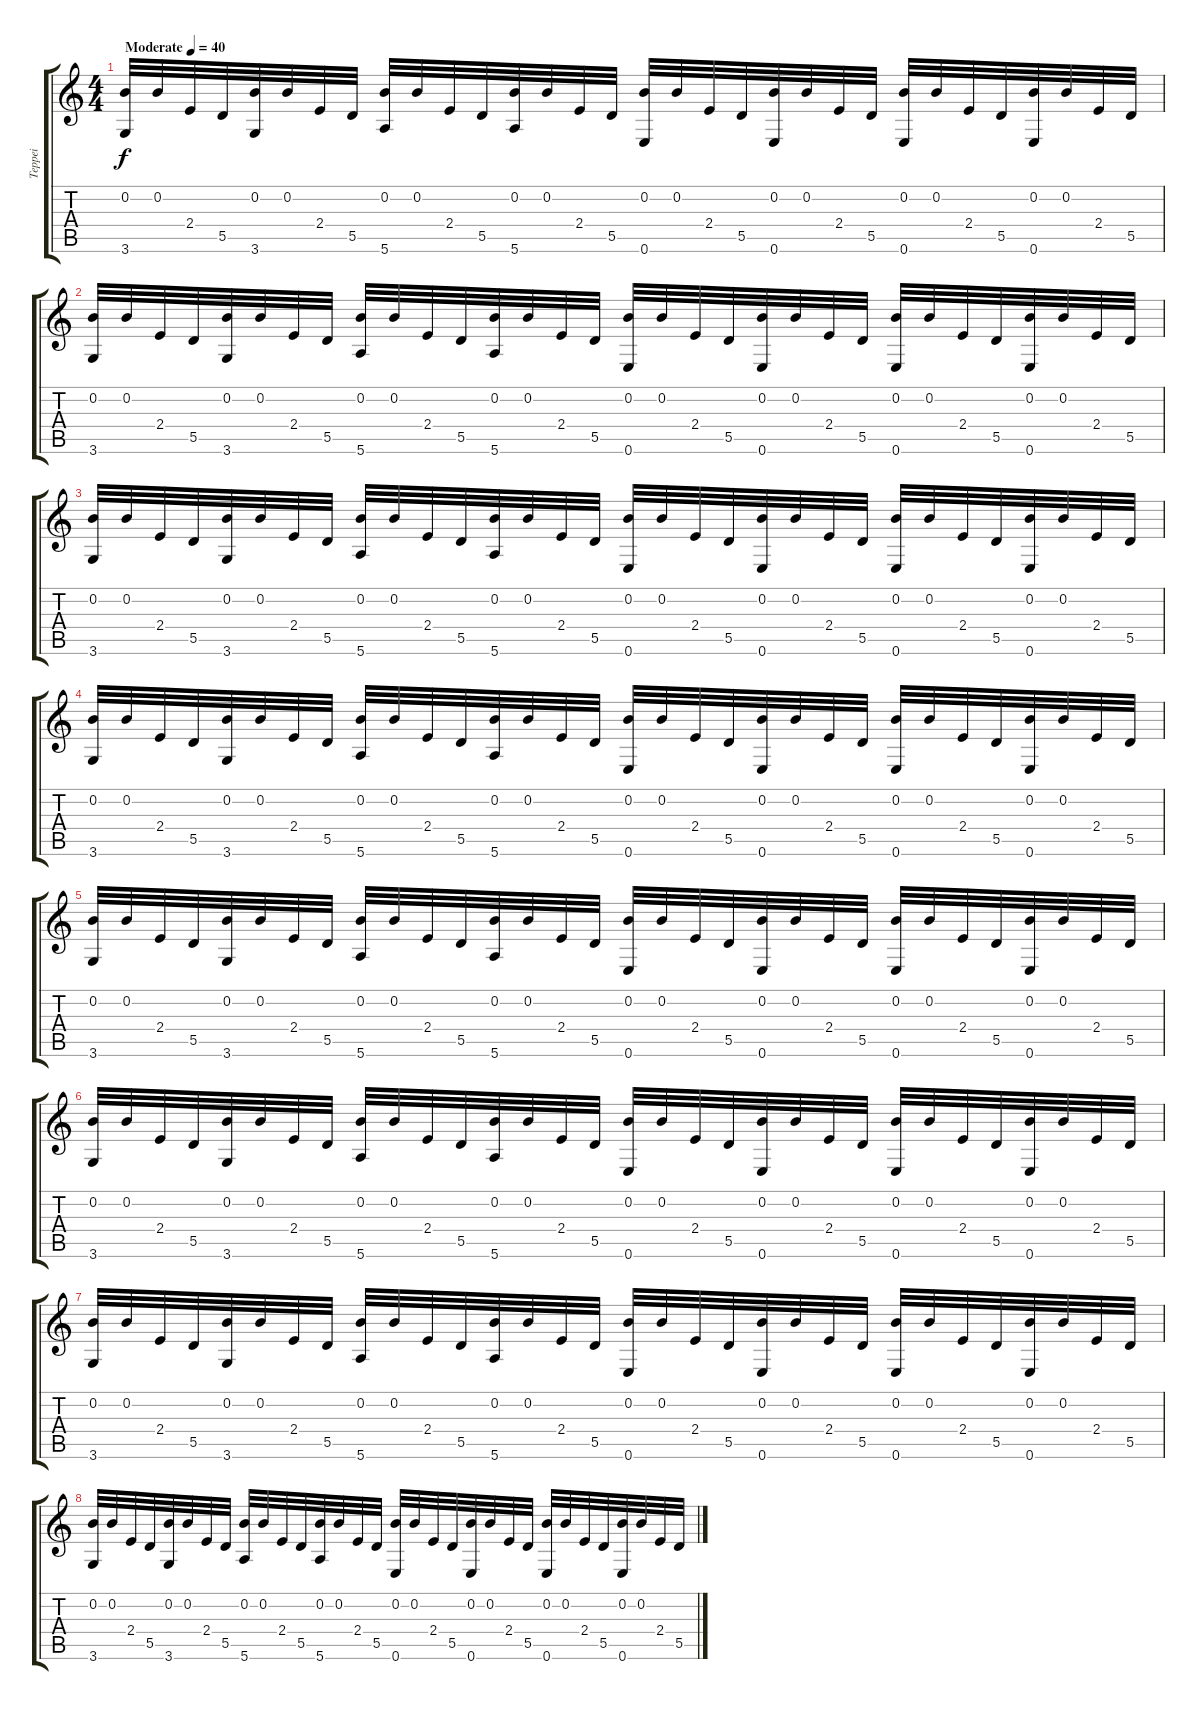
\track ("Teppei" "Teppei") {instrument acousticguitarnylon}
\staff {score tabs}
\tuning (E4 B3 G3 D3 A2 E2) {hide}
\ts (4 4)
\tempo (40 "Moderate")
\clef g2
\ks c
(0.2 3.6).32{dy f instrument acousticguitarnylon} 0.2.32 2.4.32 5.5.32 (0.2 3.6).32 0.2.32 2.4.32 5.5.32 (0.2 5.6).32 0.2.32 2.4.32 5.5.32 (0.2 5.6).32 0.2.32 2.4.32 5.5.32 (0.2 0.6).32 0.2.32 2.4.32 5.5.32 (0.2 0.6).32 0.2.32 2.4.32 5.5.32 (0.2 0.6).32 0.2.32 2.4.32 5.5.32 (0.2 0.6).32 0.2.32 2.4.32 5.5.32 |
(0.2 3.6).32 0.2.32 2.4.32 5.5.32 (0.2 3.6).32 0.2.32 2.4.32 5.5.32 (0.2 5.6).32 0.2.32 2.4.32 5.5.32 (0.2 5.6).32 0.2.32 2.4.32 5.5.32 (0.2 0.6).32 0.2.32 2.4.32 5.5.32 (0.2 0.6).32 0.2.32 2.4.32 5.5.32 (0.2 0.6).32 0.2.32 2.4.32 5.5.32 (0.2 0.6).32 0.2.32 2.4.32 5.5.32 |
(0.2 3.6).32 0.2.32 2.4.32 5.5.32 (0.2 3.6).32 0.2.32 2.4.32 5.5.32 (0.2 5.6).32 0.2.32 2.4.32 5.5.32 (0.2 5.6).32 0.2.32 2.4.32 5.5.32 (0.2 0.6).32 0.2.32 2.4.32 5.5.32 (0.2 0.6).32 0.2.32 2.4.32 5.5.32 (0.2 0.6).32 0.2.32 2.4.32 5.5.32 (0.2 0.6).32 0.2.32 2.4.32 5.5.32 |
(0.2 3.6).32 0.2.32 2.4.32 5.5.32 (0.2 3.6).32 0.2.32 2.4.32 5.5.32 (0.2 5.6).32 0.2.32 2.4.32 5.5.32 (0.2 5.6).32 0.2.32 2.4.32 5.5.32 (0.2 0.6).32 0.2.32 2.4.32 5.5.32 (0.2 0.6).32 0.2.32 2.4.32 5.5.32 (0.2 0.6).32 0.2.32 2.4.32 5.5.32 (0.2 0.6).32 0.2.32 2.4.32 5.5.32 |
(0.2 3.6).32 0.2.32 2.4.32 5.5.32 (0.2 3.6).32 0.2.32 2.4.32 5.5.32 (0.2 5.6).32 0.2.32 2.4.32 5.5.32 (0.2 5.6).32 0.2.32 2.4.32 5.5.32 (0.2 0.6).32 0.2.32 2.4.32 5.5.32 (0.2 0.6).32 0.2.32 2.4.32 5.5.32 (0.2 0.6).32 0.2.32 2.4.32 5.5.32 (0.2 0.6).32 0.2.32 2.4.32 5.5.32 |
(0.2 3.6).32 0.2.32 2.4.32 5.5.32 (0.2 3.6).32 0.2.32 2.4.32 5.5.32 (0.2 5.6).32 0.2.32 2.4.32 5.5.32 (0.2 5.6).32 0.2.32 2.4.32 5.5.32 (0.2 0.6).32 0.2.32 2.4.32 5.5.32 (0.2 0.6).32 0.2.32 2.4.32 5.5.32 (0.2 0.6).32 0.2.32 2.4.32 5.5.32 (0.2 0.6).32 0.2.32 2.4.32 5.5.32 |
(0.2 3.6).32 0.2.32 2.4.32 5.5.32 (0.2 3.6).32 0.2.32 2.4.32 5.5.32 (0.2 5.6).32 0.2.32 2.4.32 5.5.32 (0.2 5.6).32 0.2.32 2.4.32 5.5.32 (0.2 0.6).32 0.2.32 2.4.32 5.5.32 (0.2 0.6).32 0.2.32 2.4.32 5.5.32 (0.2 0.6).32 0.2.32 2.4.32 5.5.32 (0.2 0.6).32 0.2.32 2.4.32 5.5.32 |
(0.2 3.6).32 0.2.32 2.4.32 5.5.32 (0.2 3.6).32 0.2.32 2.4.32 5.5.32 (0.2 5.6).32 0.2.32 2.4.32 5.5.32 (0.2 5.6).32 0.2.32 2.4.32 5.5.32 (0.2 0.6).32 0.2.32 2.4.32 5.5.32 (0.2 0.6).32 0.2.32 2.4.32 5.5.32 (0.2 0.6).32 0.2.32 2.4.32 5.5.32 (0.2 0.6).32 0.2.32 2.4.32 5.5.32
